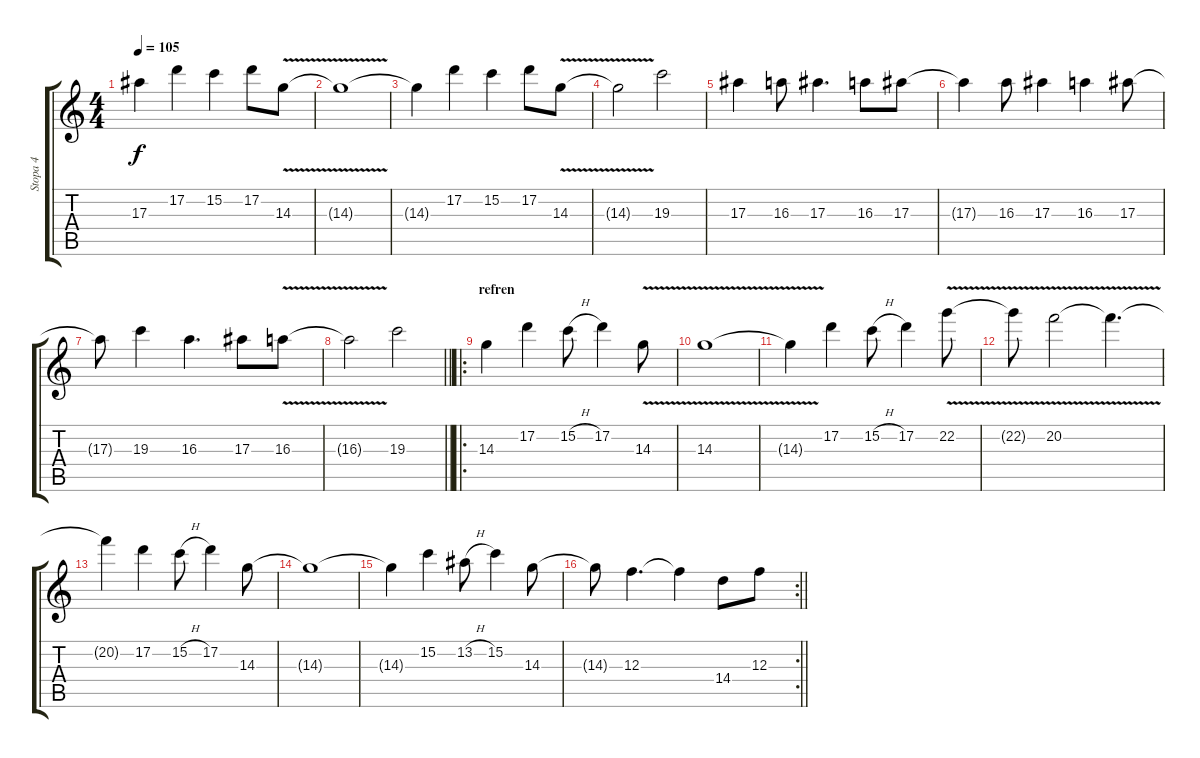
\track ("Stopa 4" "Stopa 4") {instrument distortionguitar}
\staff {score tabs}
\tuning (D4 A3 F3 C3 G2 D2) {hide}
\ts (4 4)
\tempo 105
\clef g2
\ks c
17.3.4{dy f} 17.2.4 15.2.4 17.2.8 14.3{v}.8 |
14.3{t}.1 |
14.3{t}.4 17.2.4 15.2.4 17.2.8 14.3{v}.8 |
14.3{t}.2 19.3.2 |
17.3.4 16.3.8 17.3.4{d} 16.3.8 17.3.8 |
17.3{t}.4 16.3.8 17.3.4 16.3.4 17.3.8 |
17.3{t}.8 19.3.4 16.3.4{d} 17.3.8 16.3{v}.8 |
\barLineRight lightlight
16.3{t}.2 19.3.2 |
\ro
\section ("" "refren")
14.3.4 17.2.4 15.2{h}.8 17.2.4 14.3{v}.8 |
14.3{v}.1 |
14.3{t}.4 17.2.4 15.2{h}.8 17.2.4 22.2{v}.8 |
22.2{t}.8 20.2{v}.2 20.2{t}.4{d} |
20.2{t}.4 17.2.4 15.2{h}.8 17.2.4 14.3.8 |
14.3{t}.1 |
14.3{t}.4 15.2.4 13.2{h}.8 15.2.4 14.3.8 |
\rc 2
\barLineRight lightlight
14.3{t}.8 12.3.4{d} 12.3{t}.4 14.4.8 12.3.8
